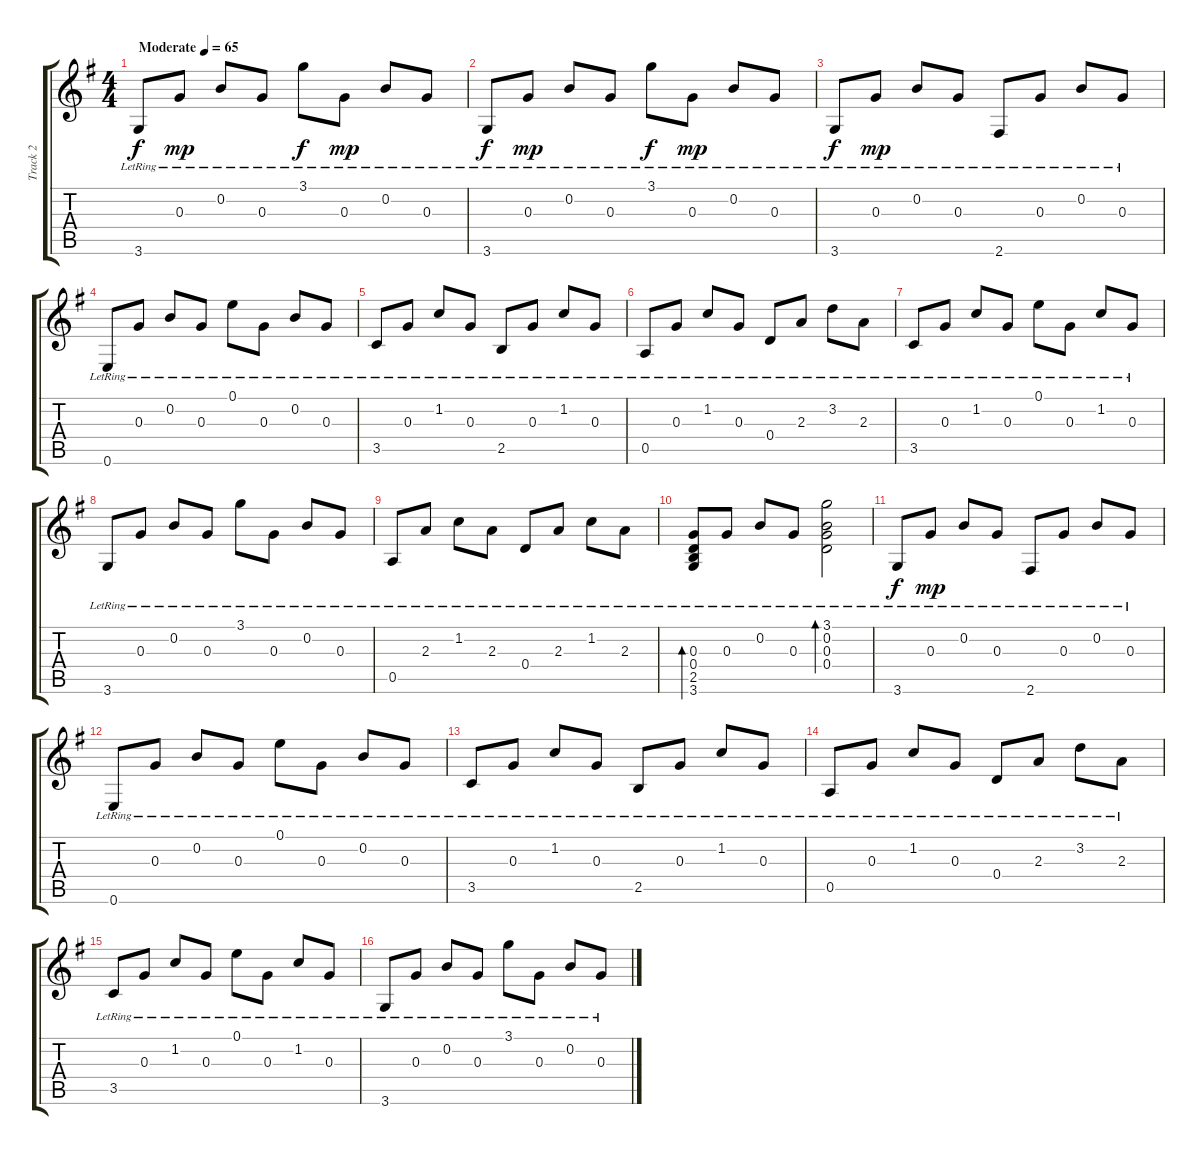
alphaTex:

\track ("Track 2" "Track 2") {instrument acousticguitarnylon}
\staff {score tabs}
\tuning (E4 B3 G3 D3 A2 E2) {hide}
\ts (4 4)
\tempo (65 "Moderate")
\clef g2
\ks g
3.6{lr}.8{dy f instrument acousticguitarnylon} 0.3{lr}.8{dy mp} 0.2{lr}.8 0.3{lr}.8 3.1{lr}.8{dy f} 0.3{lr}.8{dy mp} 0.2{lr}.8 0.3{lr}.8 |
3.6{lr}.8{dy f} 0.3{lr}.8{dy mp} 0.2{lr}.8 0.3{lr}.8 3.1{lr}.8{dy f} 0.3{lr}.8{dy mp} 0.2{lr}.8 0.3{lr}.8 |
3.6{lr}.8{dy f} 0.3{lr}.8{dy mp} 0.2{lr}.8 0.3{lr}.8 2.6{lr}.8 0.3{lr}.8 0.2{lr}.8 0.3{lr}.8 |
0.6{lr}.8 0.3{lr}.8 0.2{lr}.8 0.3{lr}.8 0.1{lr}.8 0.3{lr}.8 0.2{lr}.8 0.3{lr}.8 |
3.5{lr}.8 0.3{lr}.8 1.2{lr}.8 0.3{lr}.8 2.5{lr}.8 0.3{lr}.8 1.2{lr}.8 0.3{lr}.8 |
0.5{lr}.8 0.3{lr}.8 1.2{lr}.8 0.3{lr}.8 0.4{lr}.8 2.3{lr}.8 3.2{lr}.8 2.3{lr}.8 |
3.5{lr}.8 0.3{lr}.8 1.2{lr}.8 0.3{lr}.8 0.1{lr}.8 0.3{lr}.8 1.2{lr}.8 0.3{lr}.8 |
3.6{lr}.8 0.3{lr}.8 0.2{lr}.8 0.3{lr}.8 3.1{lr}.8 0.3{lr}.8 0.2{lr}.8 0.3{lr}.8 |
0.5{lr}.8 2.3{lr}.8 1.2{lr}.8 2.3{lr}.8 0.4{lr}.8 2.3{lr}.8 1.2{lr}.8 2.3{lr}.8 |
(0.3{lr} 0.4{lr} 2.5{lr} 3.6{lr}).8{bd 240} 0.3{lr}.8 0.2{lr}.8 0.3{lr}.8 (3.1{lr} 0.2{lr} 0.3{lr} 0.4{lr}).2{bd 240} |
3.6{lr}.8{dy f} 0.3{lr}.8{dy mp} 0.2{lr}.8 0.3{lr}.8 2.6{lr}.8 0.3{lr}.8 0.2{lr}.8 0.3{lr}.8 |
0.6{lr}.8 0.3{lr}.8 0.2{lr}.8 0.3{lr}.8 0.1{lr}.8 0.3{lr}.8 0.2{lr}.8 0.3{lr}.8 |
3.5{lr}.8 0.3{lr}.8 1.2{lr}.8 0.3{lr}.8 2.5{lr}.8 0.3{lr}.8 1.2{lr}.8 0.3{lr}.8 |
0.5{lr}.8 0.3{lr}.8 1.2{lr}.8 0.3{lr}.8 0.4{lr}.8 2.3{lr}.8 3.2{lr}.8 2.3{lr}.8 |
3.5{lr}.8 0.3{lr}.8 1.2{lr}.8 0.3{lr}.8 0.1{lr}.8 0.3{lr}.8 1.2{lr}.8 0.3{lr}.8 |
3.6{lr}.8 0.3{lr}.8 0.2{lr}.8 0.3{lr}.8 3.1{lr}.8 0.3{lr}.8 0.2{lr}.8 0.3{lr}.8
